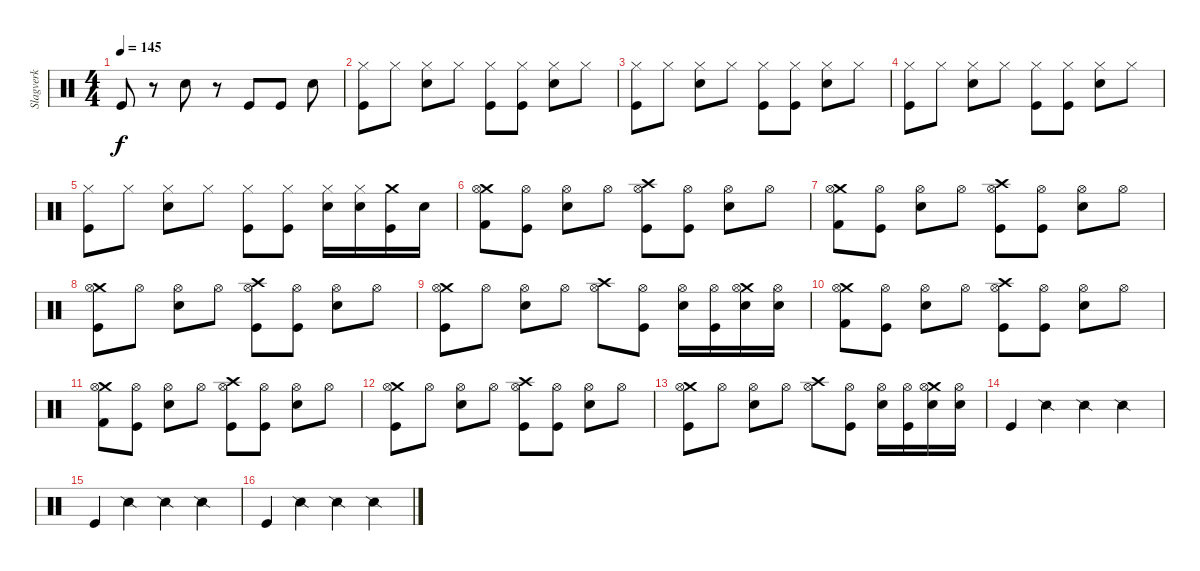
\track ("Slagverk" "Slagverk") {instrument percussion}
\staff {score}
\articulation defaults
\ts (4 4)
\tempo 145
\clef neutral
\ks c "Kick (hit)".8{dy f}
r.8 "Electric Snare (hit)".8 r.8 "Kick (hit)".8 "Kick (hit)".8 "Electric Snare (hit)".8 |
("Hi-Hat (closed)" "Kick (hit)").8 "Hi-Hat (closed)".8 ("Hi-Hat (closed)" "Electric Snare (hit)").8 "Hi-Hat (closed)".8 ("Hi-Hat (closed)" "Kick (hit)").8 ("Hi-Hat (closed)" "Kick (hit)").8 ("Hi-Hat (closed)" "Electric Snare (hit)").8 "Hi-Hat (closed)".8 |
("Hi-Hat (closed)" "Kick (hit)").8 "Hi-Hat (closed)".8 ("Hi-Hat (closed)" "Electric Snare (hit)").8 "Hi-Hat (closed)".8 ("Hi-Hat (closed)" "Kick (hit)").8 ("Hi-Hat (closed)" "Kick (hit)").8 ("Hi-Hat (closed)" "Electric Snare (hit)").8 "Hi-Hat (closed)".8 |
("Hi-Hat (closed)" "Kick (hit)").8 "Hi-Hat (closed)".8 ("Hi-Hat (closed)" "Electric Snare (hit)").8 "Hi-Hat (closed)".8 ("Hi-Hat (closed)" "Kick (hit)").8 ("Hi-Hat (closed)" "Kick (hit)").8 ("Hi-Hat (closed)" "Electric Snare (hit)").8 "Hi-Hat (closed)".8 |
("Hi-Hat (closed)" "Kick (hit)").8 "Hi-Hat (closed)".8 ("Hi-Hat (closed)" "Electric Snare (hit)").8 "Hi-Hat (closed)".8 ("Hi-Hat (closed)" "Kick (hit)").8 ("Hi-Hat (closed)" "Kick (hit)").8 ("Hi-Hat (closed)" "Electric Snare (hit)").16 ("Hi-Hat (closed)" "Electric Snare (hit)").16 ("Crash medium (hit)" "Kick (hit)").16 "Electric Snare (hit)".16 |
("Crash medium (hit)" "Hi-Hat (open)" "Kick (hit) 2").8 ("Hi-Hat (open)" "Kick (hit)").8 ("Hi-Hat (open)" "Electric Snare (hit)").8 "Hi-Hat (open)".8 ("Crash high (hit)" "Hi-Hat (open)" "Kick (hit)").8 ("Hi-Hat (open)" "Kick (hit)").8 ("Hi-Hat (open)" "Electric Snare (hit)").8 "Hi-Hat (open)".8 |
("Crash medium (hit)" "Hi-Hat (open)" "Kick (hit) 2").8 ("Hi-Hat (open)" "Kick (hit)").8 ("Hi-Hat (open)" "Electric Snare (hit)").8 "Hi-Hat (open)".8 ("Crash high (hit)" "Hi-Hat (open)" "Kick (hit)").8 ("Hi-Hat (open)" "Kick (hit)").8 ("Hi-Hat (open)" "Electric Snare (hit)").8 "Hi-Hat (open)".8 |
("Crash medium (hit)" "Hi-Hat (open)" "Kick (hit)").8 "Hi-Hat (open)".8 ("Hi-Hat (open)" "Electric Snare (hit)").8 "Hi-Hat (open)".8 ("Crash high (hit)" "Hi-Hat (open)" "Kick (hit)").8 ("Hi-Hat (open)" "Kick (hit)").8 ("Hi-Hat (open)" "Electric Snare (hit)").8 "Hi-Hat (open)".8 |
("Crash medium (hit)" "Hi-Hat (open)" "Kick (hit)").8 "Hi-Hat (open)".8 ("Hi-Hat (open)" "Electric Snare (hit)").8 "Hi-Hat (open)".8 ("Crash high (hit)" "Hi-Hat (open)").8 ("Hi-Hat (open)" "Kick (hit)").8 ("Hi-Hat (open)" "Electric Snare (hit)").16 ("Hi-Hat (open)" "Kick (hit)").16 ("Crash medium (hit)" "Hi-Hat (open)" "Electric Snare (hit)").16 ("Hi-Hat (open)" "Electric Snare (hit)").16 |
("Crash medium (hit)" "Hi-Hat (open)" "Kick (hit) 2").8 ("Hi-Hat (open)" "Kick (hit)").8 ("Hi-Hat (open)" "Electric Snare (hit)").8 "Hi-Hat (open)".8 ("Crash high (hit)" "Hi-Hat (open)" "Kick (hit)").8 ("Hi-Hat (open)" "Kick (hit)").8 ("Hi-Hat (open)" "Electric Snare (hit)").8 "Hi-Hat (open)".8 |
("Crash medium (hit)" "Hi-Hat (open)" "Kick (hit) 2").8 ("Hi-Hat (open)" "Kick (hit)").8 ("Hi-Hat (open)" "Electric Snare (hit)").8 "Hi-Hat (open)".8 ("Crash high (hit)" "Hi-Hat (open)" "Kick (hit)").8 ("Hi-Hat (open)" "Kick (hit)").8 ("Hi-Hat (open)" "Electric Snare (hit)").8 "Hi-Hat (open)".8 |
("Crash medium (hit)" "Hi-Hat (open)" "Kick (hit)").8 "Hi-Hat (open)".8 ("Hi-Hat (open)" "Electric Snare (hit)").8 "Hi-Hat (open)".8 ("Crash high (hit)" "Hi-Hat (open)" "Kick (hit)").8 ("Hi-Hat (open)" "Kick (hit)").8 ("Hi-Hat (open)" "Electric Snare (hit)").8 "Hi-Hat (open)".8 |
("Crash medium (hit)" "Hi-Hat (open)" "Kick (hit)").8 "Hi-Hat (open)".8 ("Hi-Hat (open)" "Electric Snare (hit)").8 "Hi-Hat (open)".8 ("Crash high (hit)" "Hi-Hat (open)").8 ("Hi-Hat (open)" "Kick (hit)").8 ("Hi-Hat (open)" "Electric Snare (hit)").16 ("Hi-Hat (open)" "Kick (hit)").16 ("Crash medium (hit)" "Hi-Hat (open)" "Electric Snare (hit)").16 ("Hi-Hat (open)" "Electric Snare (hit)").16 |
"Kick (hit)".4 "Snare (side stick) 2".4 "Snare (side stick) 2".4 "Snare (side stick) 2".4 |
"Kick (hit)".4 "Snare (side stick) 2".4 "Snare (side stick) 2".4 "Snare (side stick) 2".4 |
"Kick (hit)".4 "Snare (side stick) 2".4 "Snare (side stick) 2".4 "Snare (side stick) 2".4
